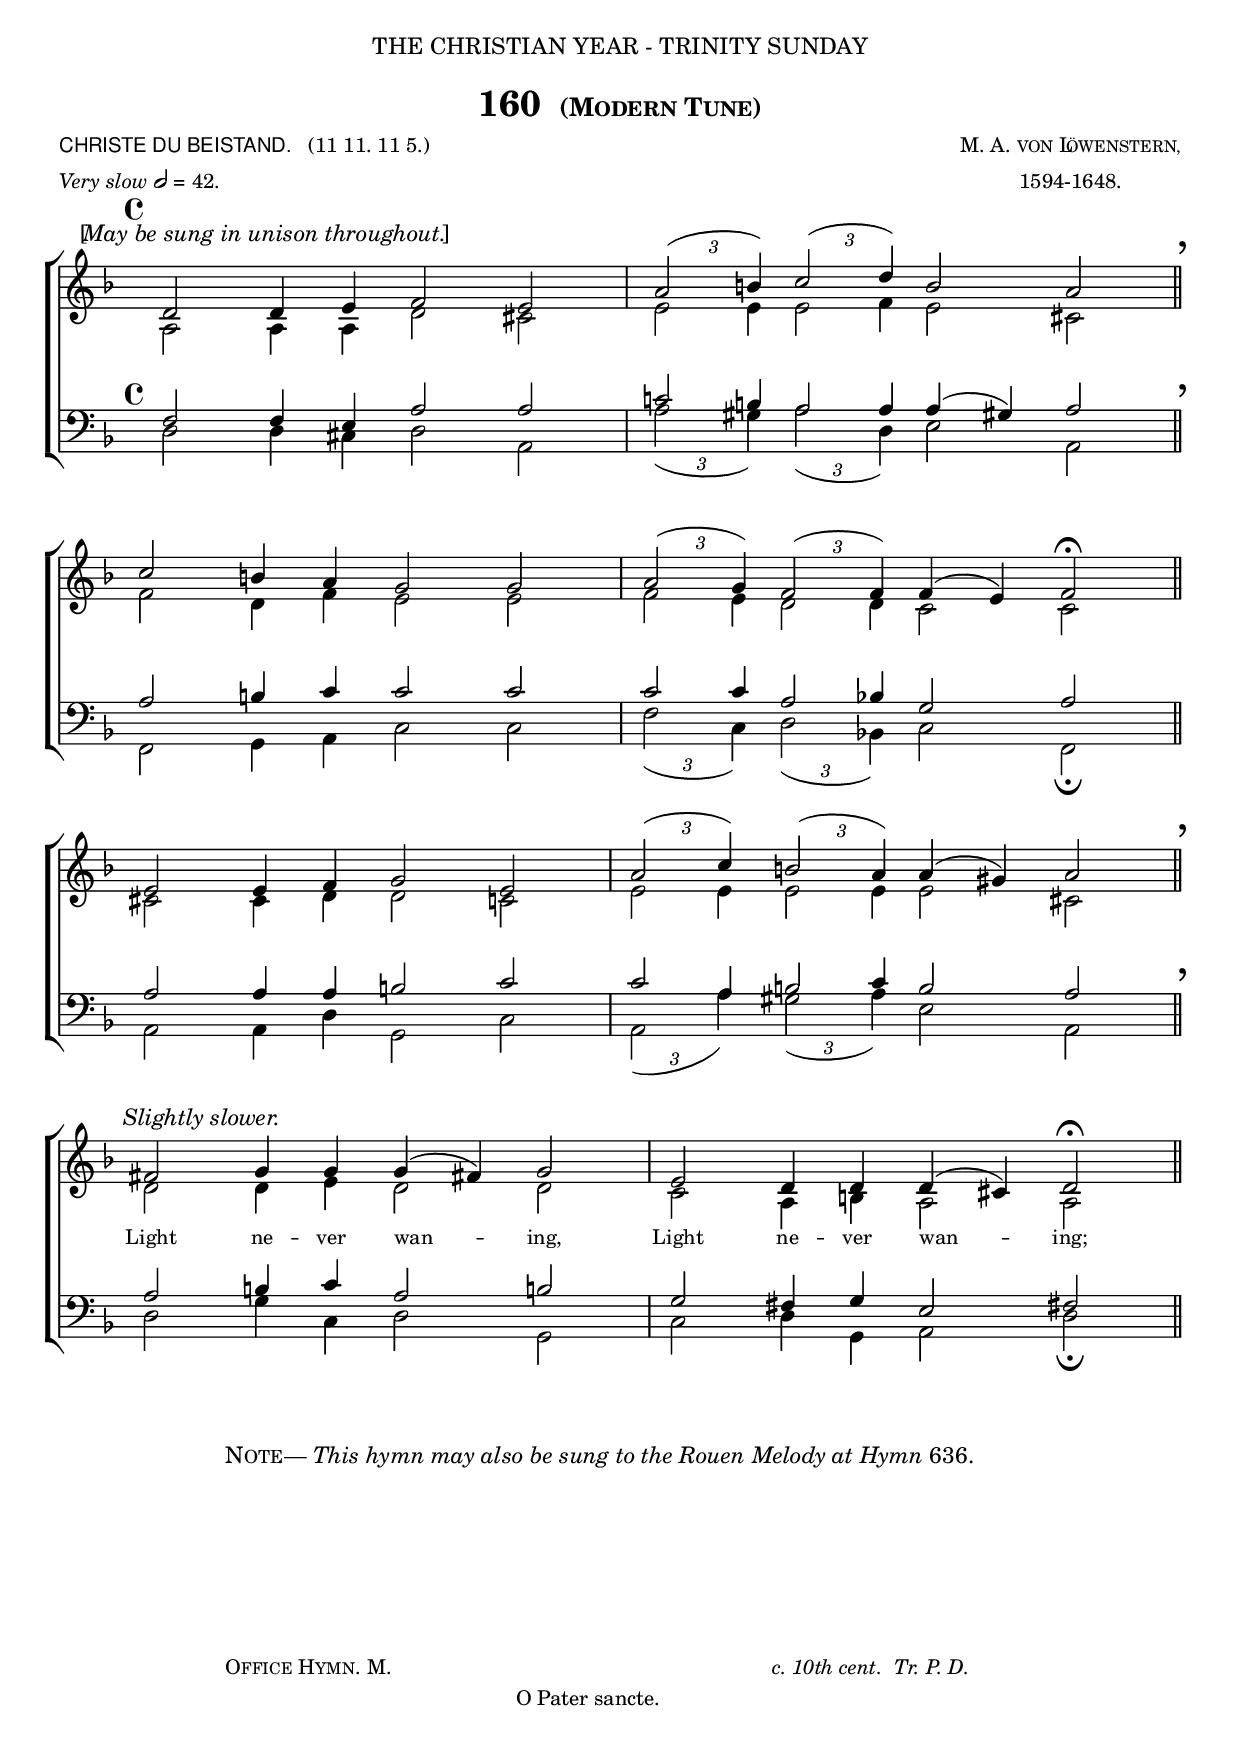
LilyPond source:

%%%% 259.png
%%%% Hymn 160 Modern Tune. Christe Du Beistand. Father most holy, merciful and tender
%%%% Rev 2

\version "2.10"

\header {
  dedication = \markup {  \center-align { "THE CHRISTIAN YEAR - TRINITY SUNDAY"
	\hspace #0.1 }}	
	
  title = \markup { "160 " \large \smallCaps "(Modern Tune)" }   
  
  meter = \markup { \small { \column {  
	                                \line { \sans { \smallCaps "CHRISTE DU BEISTAND."} \hspace #1 \roman {"(11 11. 11 5.)"}}
		                        \line { \italic {Very slow} \general-align #Y #DOWN \note #"2" #0.5 = 42.} }
  	}}	
	

 arranger = \markup { \small  { \center-align { \line {\small { \smallCaps "M. A. von L" \hspace #-1.2 \teeny "ÖWENSTERN,"}}
	  					 \line { "1594-1648." }
  	}}}
	 
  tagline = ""
}

%%%%%%%%%%%%%%%%%%%%%%%%%%% Macros

%%generates the breathmarks

breathmark = {	
	      \override Score.RehearsalMark #'break-visibility = #begin-of-line-invisible 
	      \override Score.RehearsalMark #'Y-offset = #'4.0 
	      \override Score.RehearsalMark #'X-offset = #'-0.5
	      \mark \markup { \fontsize #4 ","}
}	      
	      
%% music function to allow lyrics to skip a given number of note-syllables
%% skips #7 will skip over 7 music note-syllables. Needed to align lyrics which begin partway
%% through the music

skips = #(define-music-function (parser location times) (number?)
     #{
	     \repeat unfold $times { \skip 1}
       #})


%%%%%%%%%%%%%%%%%%%%%%%%%%% End of macro definitions

%%% SATB voices

global = {	
  \key f \major
  \set Staff.midiInstrument = "church organ"
}

soprano = \relative c' { 
      \override TupletNumber #'extra-offset = #'(0.0 . -0.4 )
      \override TextScript #'padding = #1
      \override TimeSignature #'transparent = ##t
      \time 4/2
      \override Score.RehearsalMark #'Y-offset = #'0.0 
      \override Score.RehearsalMark #'X-offset = #'6.4
      \mark \markup { \fontsize #-2 \musicglyph #"timesig.C44" } 
      \once \override Score.SeparationItem #'padding = #4
  d2 
     ^\markup { \hspace #-8 "[" \hspace #-1 \italic  "May be sung in unison throughout." \hspace #-1 "]" }
      d4 e f2 e    | \times 2/3 { a2( b4) } \times 2/3 { c2( d4) } b2 a \breathmark \bar "||" \break
  c b4 a g2 g  | \times 2/3 { a2( g4) } \times 2/3 { f2( f4) } f( e) f2 ^\fermata \bar "||" \break
  e2 

      e4 f g2 e | \times 2/3 { a2( c4) } \times 2/3 {b!2( a4) } a( gis) a2 \breathmark \bar "||" \break
  fis2 
        ^\markup { \hspace #-2 \italic "Slightly slower."}
  g4 g g( fis!) g2 | e d4 d d( cis) d2 ^\fermata \bar "||"
} 
   
alto = \relative c' {  	
      \override TupletNumber #'transparent = ##t
  a2 a4 a d2 cis  | \times 2/3 {e2 e4} \times 2/3 {e2 f4} e2 cis \bar "||"
  f2 d4 f e2 e    | \times 2/3 {f2 e4} \times 2/3 {d2 d4} c2 c \bar "||"
  cis2 cis4 d d2 c! | \times 2/3 {e2 e4} \times 2/3 {e2 e4} e2 cis2 \bar "||"
  d d4 e d2 d | c a4 b! a2 a \bar "||"
}

tenor = \relative c {\clef bass
      \override TupletNumber #'transparent = ##t
      \override TimeSignature #'transparent = ##t
      \time 4/2
      \override Score.RehearsalMark #'Y-offset = #'0.0 
      \override Score.RehearsalMark #'X-offset = #'6.4
      \mark \markup { \fontsize #-2 \musicglyph #"timesig.C44" } 
  f2 f4 e a2 a  | \times 2/3 {c! b!4} \times 2/3 {a2 a4} a4( gis!) a2 \bar "||"
  a2 b!4 c c2 c | \times 2/3 {c c4}   \times 2/3 {a2 bes!4} g2 a \bar "||"
  a2 a4 a b!2 c | \times 2/3 {c a4}   \times 2/3 {b!2 c4} b2 a \bar "||"
  a2 b!4 c a2 b! | g fis4 g e2 fis! \bar "||"
}

bass = \relative c {\clef bass 
      \override TupletNumber #'extra-offset = #'(0.0 . 0.2 )	
  d2 d4 cis d2 a | \times 2/3 {a'2( gis4)} \times 2/3 {a2( d,4)  } e2 a, \bar "||"
  f g4 a c2 c    | \times 2/3 { f2( c4)  } \times 2/3 {d2( bes!4)} c2 f, _\fermata \bar "||"
  a a4 d g,2 c   | \times 2/3 { a2( a'4) } \times 2/3 {gis2( a4) } e2 a, \bar "||"
  d g4 c, d2 g, | c d4 g,4 a2 d _\fermata \bar "||"
}

inlinelyrics = \lyricmode {
  \override LyricText #'font-size = #-1.	
  \skips #27 Light ne -- ver wan -- ing, Light ne -- ver wan -- ing; 
}

#(ly:set-option 'point-and-click #f)

\paper {
  #(set-paper-size "a4")
%  annotate-spacing = ##t
  print-page-number = ##f
  ragged-last-bottom = ##t
  ragged-bottom = ##f
}

\book{

%%% Score block	

\score{
\new ChoirStaff	
<<
	\context Staff = upper << 
	\context Voice = sopranos { \voiceOne \global \soprano }
	\context Voice = altos    { \voiceTwo \global \alto }
	                      >>
			      
	\new Lyrics \lyricsto sopranos { \override LyricSpace #'minimum-distance = #1 \inlinelyrics }
 		      
	\context Staff = lower <<
	\context Voice = tenors { \voiceOne \global \tenor }
	\context Voice = basses { \voiceTwo \global \bass }
			        >>
>>
\layout {
		indent=0
		\context { \Score \remove "Bar_number_engraver" }
%		\context { \Staff \remove "Time_signature_engraver" }
		\context { \Score \remove "Mark_engraver"  }
                \context { \Staff \consists "Mark_engraver"  }
		\context { \Staff  \override TupletBracket #'transparent = ##t }
		\context { \Score \override TimeSignature #'transparent = ##t }
                		

	} %% close layout

\midi { \context { \Score tempoWholesPerMinute = #(ly:make-moment 42 2) }}      
  	
	
} %%% Score bracket


%%% Hymn Note markup

\markup { \hspace #16 \smallCaps "Note" \hspace #-1.2 ".—" \italic "This hymn may also be sung to the Rouen Melody at Hymn" "636." }


%%fake score block to occupy space and force a pagebreak.  Can't think of a better way of doing this.

\score{
	{s4 }
\header { breakbefore = ##f piece = ##f opus = ##f tagline = ##f }
\layout{	
	\context { \Staff
		\remove Time_signature_engraver
		\remove Key_engraver
		\remove Clef_engraver
		\remove Staff_symbol_engraver
}}}


%%% Lyric titles and attributions

\markup { \column { 
	\line { \small { \hspace #16 \smallCaps  "Office Hymn." "M." \hspace #36 \italic "c. 10th cent.  Tr. P. D." } }
        \line { \small { \hspace #44 \small "O Pater sancte." } }
}}


%%% Lyrics

\markup { \hspace #28 %%add space as necc. to center the column
          \column { %% super column of everything
	              \column { %%verse 1 is a column of 2 lines  
	                  \line { \hspace #2.2 \column { \lower #2.4 \fontsize #8 "F" }   %%Drop Cap goes here
				  \hspace #-1.0    %% adjust this if other letters are too far from Drop Cap
				  \column  { \raise #0.0 "ATHER most holy, merciful and tender;"
			                                 "Jesus our Saviour, with the Father reigning;" } }          
	                  \line {  \hspace #2.5  %%adjust hspace until this line left edge is flush with Drop Cap
				   \lower  #1.56  %%adjust this until the line spacing looks right
				   \column {   
					   "Spirit of mercy, Advocate, Defender,"
					   "        Light never waning;"
					   "          " %%% adds vertical spacing between verses
			  		}}
		      } %%% end verse 1	 
		        \hspace #1  % adds vertical spacing between verses
           		\line { \hspace #18 \italic "Part 2." }
			\hspace #1  % adds vertical spacing between verses
           		\line { "2  "
			   \column {	     
				   "Trinity sacred, Unity unshaken;"
				   "    Deity perfect, giving and forgiving,"
				   "Light of the Angels, Life of the forsaken,"
				   "        Hope of all living;"
				   "          " %%% adds vertical spacing between verses
			}} 
           		\line { "3  "
			   \column {	     
				   "Maker of all things, all thy creatures praise thee;"
				   "    Lo, all things serve thee through thy whole creation:"
				   "Hear us, Almighty, hear us as we raise thee"
				   "        Heart's adoration."
				   "          " %%% adds vertical spacing between verses
			}}
		        \line { \hspace #-10.2 \italic "Unison.  " "4. "
			    \column {	     
				   "To the almighty triune God be glory:"
				   "    Highest and greatest, help thou our endeavour;"
				   "We too would praise thee, giving honour worthy,"
				   "        Now and for ever.     Amen."
     			}}
	  } %%% end supercolumn
} %%% end markup	  
       

%%% Amen score block

\score{
  \new ChoirStaff
   <<
        \context Staff = upper \with { fontSize = #-3  \override StaffSymbol #'staff-space = #(magstep -2) }  
	                      << 
	\context Voice = "sopranos" { \relative c' { \clef treble \global \voiceOne d1 d1 \bar "||" }}
	\context Voice = "altos"    { \relative c' {  \clef treble \global \voiceTwo b1 a1 \bar "||" }}
	                      >>
			      
	\context Lyrics \lyricsto "altos" { \override LyricText #'font-size = #-1 A -- men. }
	
	\context Staff = lower \with { fontSize = #-3  \override StaffSymbol #'staff-space = #(magstep -2) }  
	                       <<
	\context Voice = "tenors" { \relative c { \clef bass \global \voiceThree g'1 fis1 \bar "||" }}
	\context Voice = "basses" { \relative c { \clef bass \global \voiceFour  g1 d'1 \bar "||" }}
			        >> 
  >>			      
\header { breakbefore = ##f piece = " " opus = " " }
\layout { 
	\context { \Score timing = ##f }
	ragged-right = ##t
	indent = 15\cm
	\context { \Staff \remove Time_signature_engraver }

       }

\midi { \context { \Score tempoWholesPerMinute = #(ly:make-moment 42 2) }}  %%Amen midi       
       
}  


} %%% book bracket
